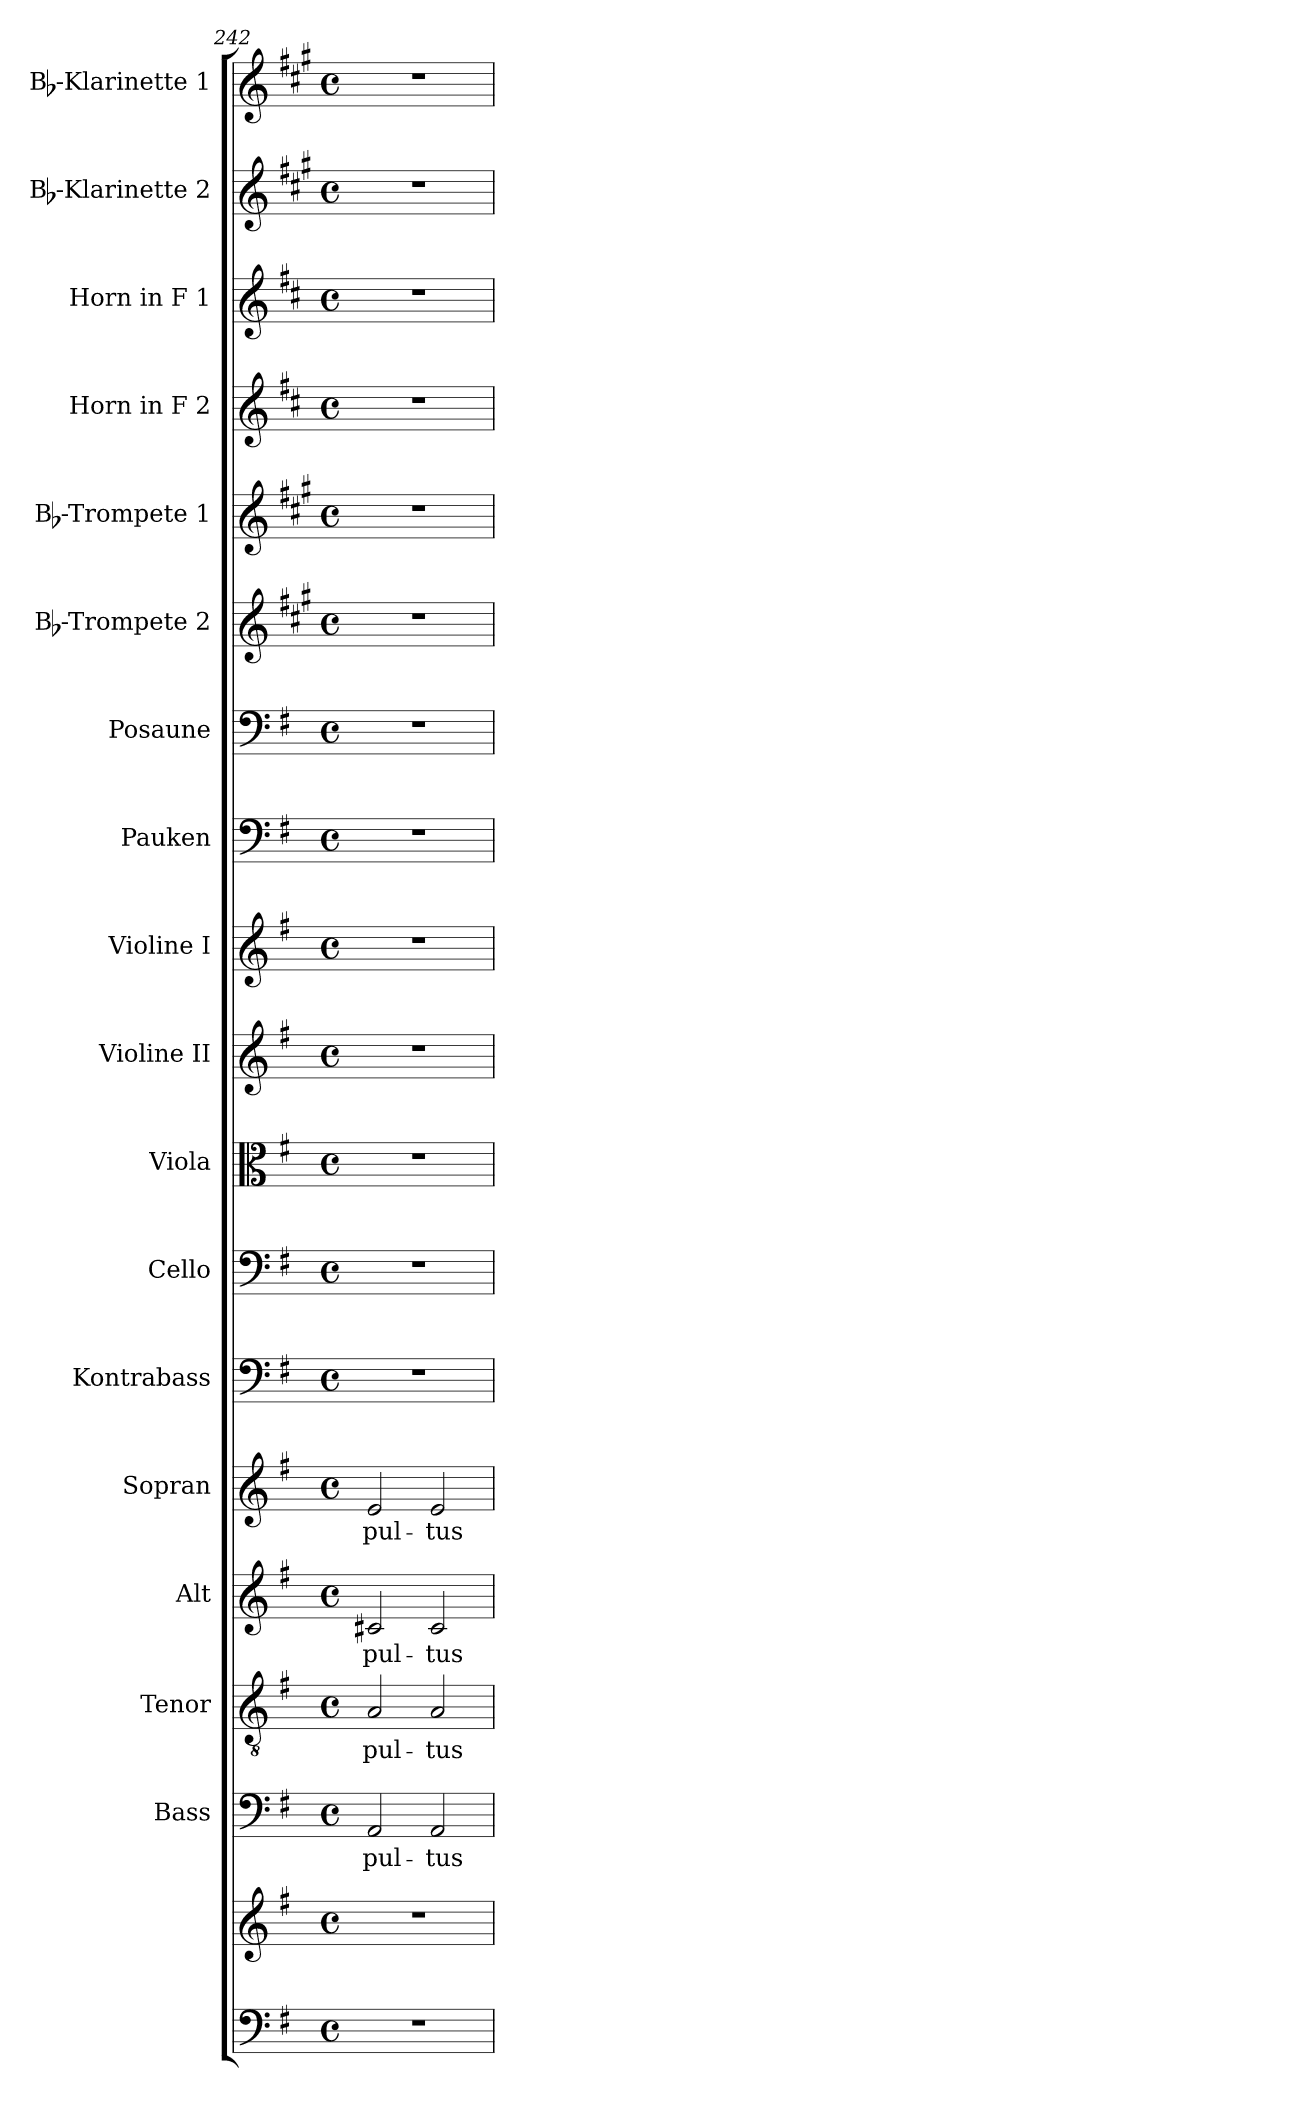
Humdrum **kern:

**kern	**kern	**kern	**text	**kern	**text	**kern	**text	**kern	**text	**kern	**kern	**kern	**kern	**kern	**kern	**kern	**kern	**kern	**kern	**kern	**kern	**kern
*part18	*part18	*part17	*part17	*part16	*part16	*part15	*part15	*part14	*part14	*part13	*part12	*part11	*part10	*part9	*part8	*part7	*part6	*part5	*part4	*part3	*part2	*part1
*staff19	*staff18	*staff17	*staff17	*staff16	*staff16	*staff15	*staff15	*staff14	*staff14	*staff13	*staff12	*staff11	*staff10	*staff9	*staff8	*staff7	*staff6	*staff5	*staff4	*staff3	*staff2	*staff1
*	*	*I"Bass	*	*I"Tenor	*	*I"Alt	*	*I"Sopran	*	*I"Kontrabass	*I"Cello	*I"Viola	*I"Violine II	*I"Violine I	*I"Pauken	*I"Posaune	*I"Bb-Trompete 2	*I"Bb-Trompete 1	*I"Horn in F 2	*I"Horn in F 1	*I"Bb-Klarinette 2	*I"Bb-Klarinette 1
*	*	*I'B.	*	*I'T.	*	*I'A.	*	*I'S.	*	*I'Kb.	*	*I'Vla.	*I'Vl. II	*I'Vl. I	*I'Pk.	*I'Pos.	*I'Bb Trp. 2	*I'Bb Trp. 1	*	*	*I'Bb Kl. 2	*I'Bb Kl. 1
*clefF4	*clefG2	*clefF4	*	*clefGv2	*	*clefG2	*	*clefG2	*	*clefF4	*clefF4	*clefC3	*clefG2	*clefG2	*clefF4	*clefF4	*clefG2	*clefG2	*clefG2	*clefG2	*clefG2	*clefG2
*	*	*	*	*	*	*	*	*	*	*ITrd7c12	*	*	*	*	*	*	*ITrd1c2	*ITrd1c2	*ITrd4c7	*ITrd4c7	*ITrd1c2	*ITrd1c2
*k[f#]	*k[f#]	*k[f#]	*	*k[f#]	*	*k[f#]	*	*k[f#]	*	*k[f#]	*k[f#]	*k[f#]	*k[f#]	*k[f#]	*k[f#]	*k[f#]	*k[f#]	*k[f#]	*k[f#]	*k[f#]	*k[f#]	*k[f#]
*G:	*G:	*G:	*	*G:	*	*G:	*	*G:	*	*G:	*G:	*G:	*G:	*G:	*G:	*G:	*G:	*G:	*G:	*G:	*G:	*G:
*M4/4	*M4/4	*M4/4	*	*M4/4	*	*M4/4	*	*M4/4	*	*M4/4	*M4/4	*M4/4	*M4/4	*M4/4	*M4/4	*M4/4	*M4/4	*M4/4	*M4/4	*M4/4	*M4/4	*M4/4
*met(c)	*met(c)	*met(c)	*	*met(c)	*	*met(c)	*	*met(c)	*	*met(c)	*met(c)	*met(c)	*met(c)	*met(c)	*met(c)	*met(c)	*met(c)	*met(c)	*met(c)	*met(c)	*met(c)	*met(c)
=242	=242	=242	=242	=242	=242	=242	=242	=242	=242	=242	=242	=242	=242	=242	=242	=242	=242	=242	=242	=242	=242	=242
!	!	!	!LO:LY:b	!	!LO:LY:b	!	!LO:LY:b	!	!LO:LY:b	!	!	!	!	!	!	!	!	!	!	!	!	!
1r	1r	2AA/	-pul-	2A/	-pul-	2c#X/	-pul-	2e/	-pul-	1r	1r	1r	1r	1r	1r	1r	1r	1r	1r	1r	1r	1r
!	!	!	!LO:LY:b	!	!LO:LY:b	!	!LO:LY:b	!	!LO:LY:b	!	!	!	!	!	!	!	!	!	!	!	!	!
.	.	2AA/	-tus	2A/	-tus	2c#/	-tus	2e/	-tus	.	.	.	.	.	.	.	.	.	.	.	.	.
=	=	=	=	=	=	=	=	=	=	=	=	=	=	=	=	=	=	=	=	=	=	=
*-	*-	*-	*-	*-	*-	*-	*-	*-	*-	*-	*-	*-	*-	*-	*-	*-	*-	*-	*-	*-	*-	*-
